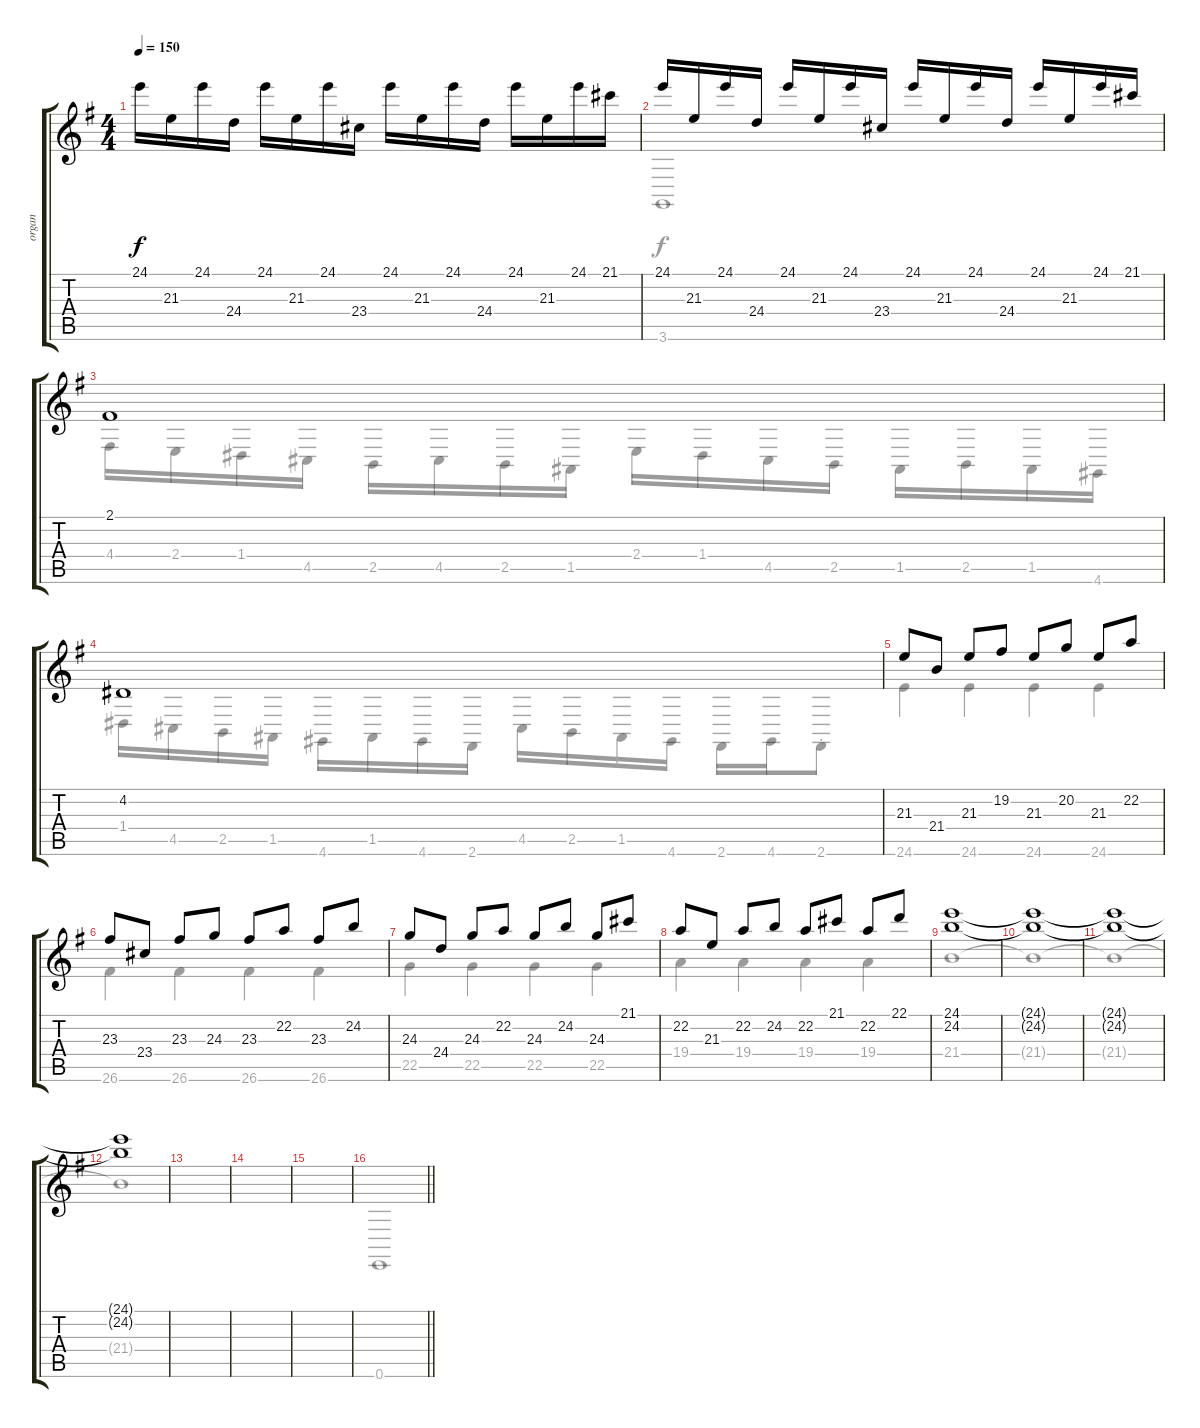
\track ("organ" "organ") {instrument drawbarorgan}
\staff {score tabs}
\tuning (E4 B3 G3 D3 A2 E2) {hide}
\voice
\ts (4 4)
\tempo 150
\clef g2
\ks eminor
24.1.16{dy f} 21.3.16 24.1.16 24.4.16 24.1.16 21.3.16 24.1.16 23.4.16 24.1.16 21.3.16 24.1.16 24.4.16 24.1.16 21.3.16 24.1.16 21.1.16 |
24.1.16 21.3.16 24.1.16 24.4.16 24.1.16 21.3.16 24.1.16 23.4.16 24.1.16 21.3.16 24.1.16 24.4.16 24.1.16 21.3.16 24.1.16 21.1.16 |
2.1.1 |
4.2.1 |
21.3.8 21.4.8 21.3.8 19.2.8 21.3.8 20.2.8 21.3.8 22.2.8 |
23.3.8 23.4.8 23.3.8 24.3.8 23.3.8 22.2.8 23.3.8 24.2.8 |
24.3.8 24.4.8 24.3.8 22.2.8 24.3.8 24.2.8 24.3.8 21.1.8 |
22.2.8 21.3.8 22.2.8 24.2.8 22.2.8 21.1.8 22.2.8 22.1.8 |
(24.1 24.2).1{volume 0} |
(24.1{t} 24.2{t}).1 |
(24.1{t} 24.2{t}).1 |
(24.1{t} 24.2{t}).1 |
|
|
|
\barLineRight lightlight
\voice
\clef g2
\ottava regular
\simile none
\ks eminor
0.6.1{dy f} |
3.6.1 |
4.4.16 2.4.16 1.4.16 4.5.16 2.5.16 4.5.16 2.5.16 1.5.16 2.4.16 1.4.16 4.5.16 2.5.16 1.5.16 2.5.16 1.5.16 4.6.16 |
1.4.16 4.5.16 2.5.16 1.5.16 4.6.16 1.5.16 4.6.16 2.6.16 4.5.16 2.5.16 1.5.16 4.6.16 2.6.16 4.6.16 2.6{st}.8 |
24.6.4 24.6.4 24.6.4 24.6.4 |
26.6.4 26.6.4 26.6.4 26.6.4 |
22.5.4 22.5.4 22.5.4 22.5.4 |
19.4.4 19.4.4 19.4.4 19.4.4 |
21.4.1 |
21.4{t}.1 |
21.4{t}.1 |
21.4{t}.1 |
|
|
|
\barLineRight lightlight
